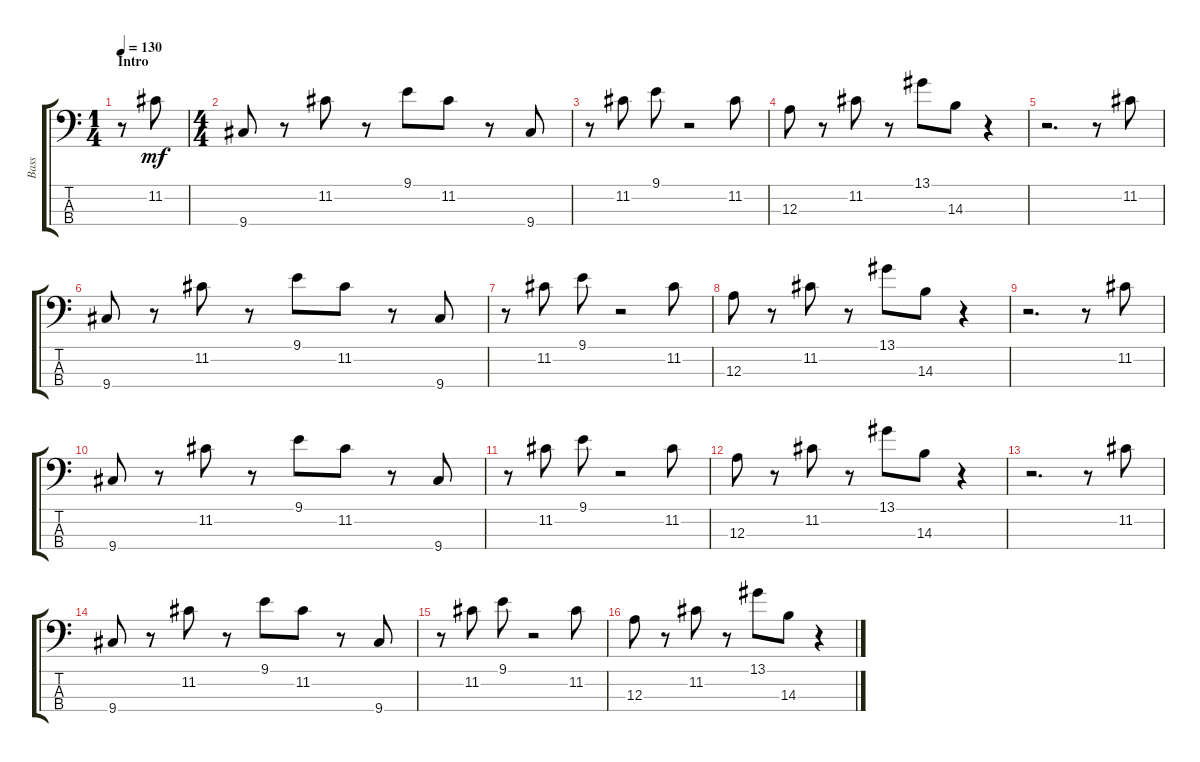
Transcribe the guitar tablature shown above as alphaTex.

\track ("Bass" "Bass") {instrument electricbassfinger}
\staff {score tabs}
\tuning (G2 D2 A1 E1) {hide}
\ts (1 4)
\section ("" "Intro")
\tempo 130
\clef f4
\ks c
r.8{dy mf instrument electricbassfinger} 11.2.8 |
\ts (4 4)
9.4.8 r.8 11.2.8 r.8 9.1.8 11.2.8 r.8 9.4.8 |
r.8 11.2.8 9.1.8 r.2 11.2.8 |
12.3.8 r.8 11.2.8 r.8 13.1.8 14.3.8 r.4 |
r.2{d} r.8 11.2.8 |
9.4.8 r.8 11.2.8 r.8 9.1.8 11.2.8 r.8 9.4.8 |
r.8 11.2.8 9.1.8 r.2 11.2.8 |
12.3.8 r.8 11.2.8 r.8 13.1.8 14.3.8 r.4 |
r.2{d} r.8 11.2.8 |
9.4.8 r.8 11.2.8 r.8 9.1.8 11.2.8 r.8 9.4.8 |
r.8 11.2.8 9.1.8 r.2 11.2.8 |
12.3.8 r.8 11.2.8 r.8 13.1.8 14.3.8 r.4 |
r.2{d} r.8 11.2.8 |
9.4.8 r.8 11.2.8 r.8 9.1.8 11.2.8 r.8 9.4.8 |
r.8 11.2.8 9.1.8 r.2 11.2.8 |
12.3.8 r.8 11.2.8 r.8 13.1.8 14.3.8 r.4
